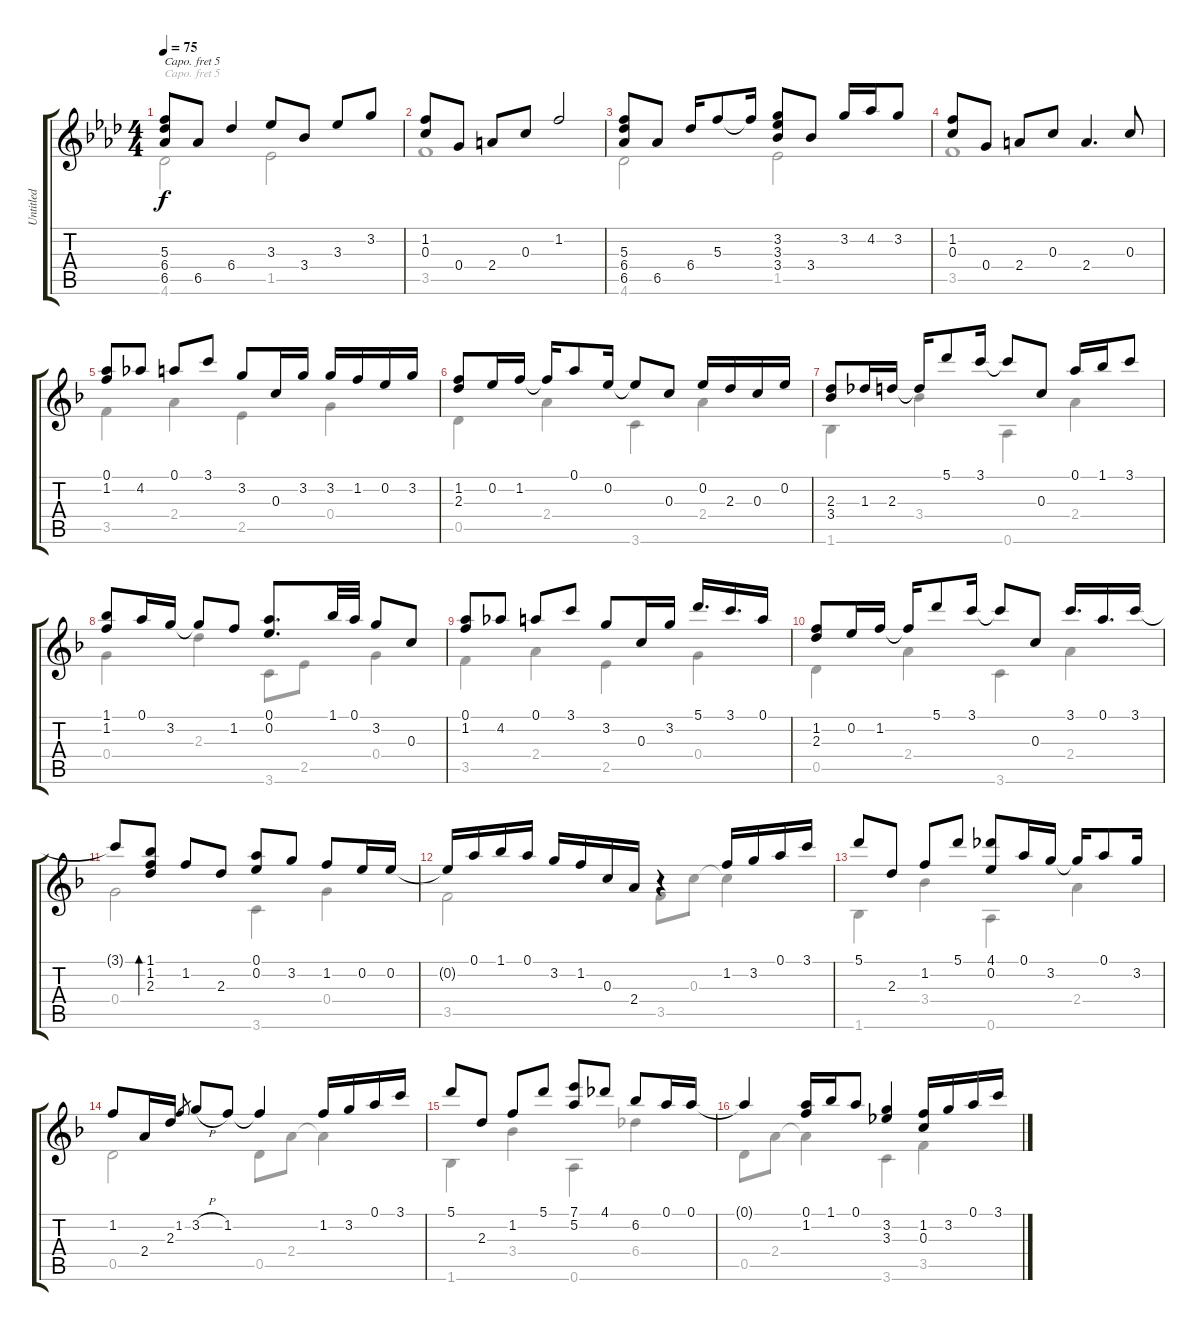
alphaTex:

\track ("Untitled" "Untitled") {instrument acousticguitarnylon}
\staff {score tabs}
\capo 5
\tuning (E4 B3 G3 D3 A2 E2) {hide}
\voice
\ts (4 4)
\tempo 75
\clef g2
\ks ab
(5.3 6.4 6.5).8{dy f} 6.5.8 6.4.4 3.3.8 3.4.8 3.3.8 3.2.8 |
(1.2 0.3).8 0.4.8 2.4.8 0.3.8 1.2.2 |
(5.3 6.4 6.5).8 6.5.8 6.4.16 5.3.8 5.3{t}.16 (3.2 3.3 3.4).8 3.4.8 3.2.16 4.2.16 3.2.8 |
(1.2 0.3).8 0.4.8 2.4.8 0.3.8 2.4.4{d} 0.3.8 |
\ks f
(0.1 1.2).8 4.2.8 0.1.8 3.1.8 3.2.8 0.3.16 3.2.16 3.2.16 1.2.16 0.2.16 3.2.16 |
(1.2 2.3).8 0.2.16 1.2.16 1.2{t}.16 0.1.8 0.2.16 0.2{t}.8 0.3.8 0.2.16 2.3.16 0.3.16 0.2.16 |
(2.3 3.4).8 1.3.16 2.3.16 2.3{t}.16 5.1.8 3.1.16 3.1{t}.8 0.3.8 0.1.16 1.1.16 3.1.8 |
(1.1 1.2).8 0.1.16 3.2.16 3.2{t}.8 1.2.8 (0.1 0.2).8{d} 1.1.32 0.1.32 3.2.8 0.3.8 |
(0.1 1.2).8 4.2.8 0.1.8 3.1.8 3.2.8 0.3.16 3.2.16 5.1.16{d} 3.1.16{d} 0.1.16 |
(1.2 2.3).8 0.2.16 1.2.16 1.2{t}.16 5.1.8 3.1.16 3.1{t}.8 0.3.8 3.1.16{d} 0.1.16{d} 3.1.16 |
3.1{t}.8 (1.1 1.2 2.3).8{bd 30} 1.2.8 2.3.8 (0.1 0.2).8 3.2.8 1.2.8 0.2.16 0.2.16 |
0.2{t}.16 0.1.16 1.1.16 0.1.16 3.2.16 1.2.16 0.3.16 2.4.16 r.4 1.2.16 3.2.16 0.1.16 3.1.16 |
5.1.8 2.3.8 1.2.8 5.1.8 (4.1 0.2).8 0.1.16 3.2.16 3.2{t}.16 0.1.8 3.2.16 |
1.2.8 2.4.16 2.3.16 1.2.8{gr} 3.2{h}.8 1.2.8 1.2{t}.4 1.2.16 3.2.16 0.1.16 3.1.16 |
5.1.8 2.3.8 1.2.8 5.1.8 (7.1 5.2).8 4.1.8 6.2.8 0.1.16 0.1.16 |
0.1{t}.4 (0.1 1.2).16 1.1.16 0.1.8 (3.2 3.3).4 (1.2 0.3).16 3.2.16 0.1.16 3.1.16
\voice
\clef g2
\ottava regular
\simile none
\ks ab
4.6.2{dy f} 1.5.2 |
3.5.1 |
4.6.2 1.5.2 |
3.5.1 |
\ks f
3.5.4 2.4.4 2.5.4 0.4.4 |
0.5.4 2.4.4 3.6.4 2.4.4 |
1.6.4 3.4.4 0.6.4 2.4.4 |
0.4.4 2.3.4 3.6.8 2.5.8 0.4.4 |
3.5.4 2.4.4 2.5.4 0.4.4 |
0.5.4 2.4.4 3.6.4 2.4.4 |
0.4.2 3.6.4 0.4.4 |
3.5.2 3.5.8 0.3.8 0.3{t}.4 |
1.6.4 3.4.4 0.6.4 2.4.4 |
0.5.2 0.5.8 2.4.8 2.4{t}.4 |
1.6.4 3.4.4 0.6.4 6.4.4 |
0.5.8 2.4.8 2.4{t}.4 3.6.4 3.5.4
